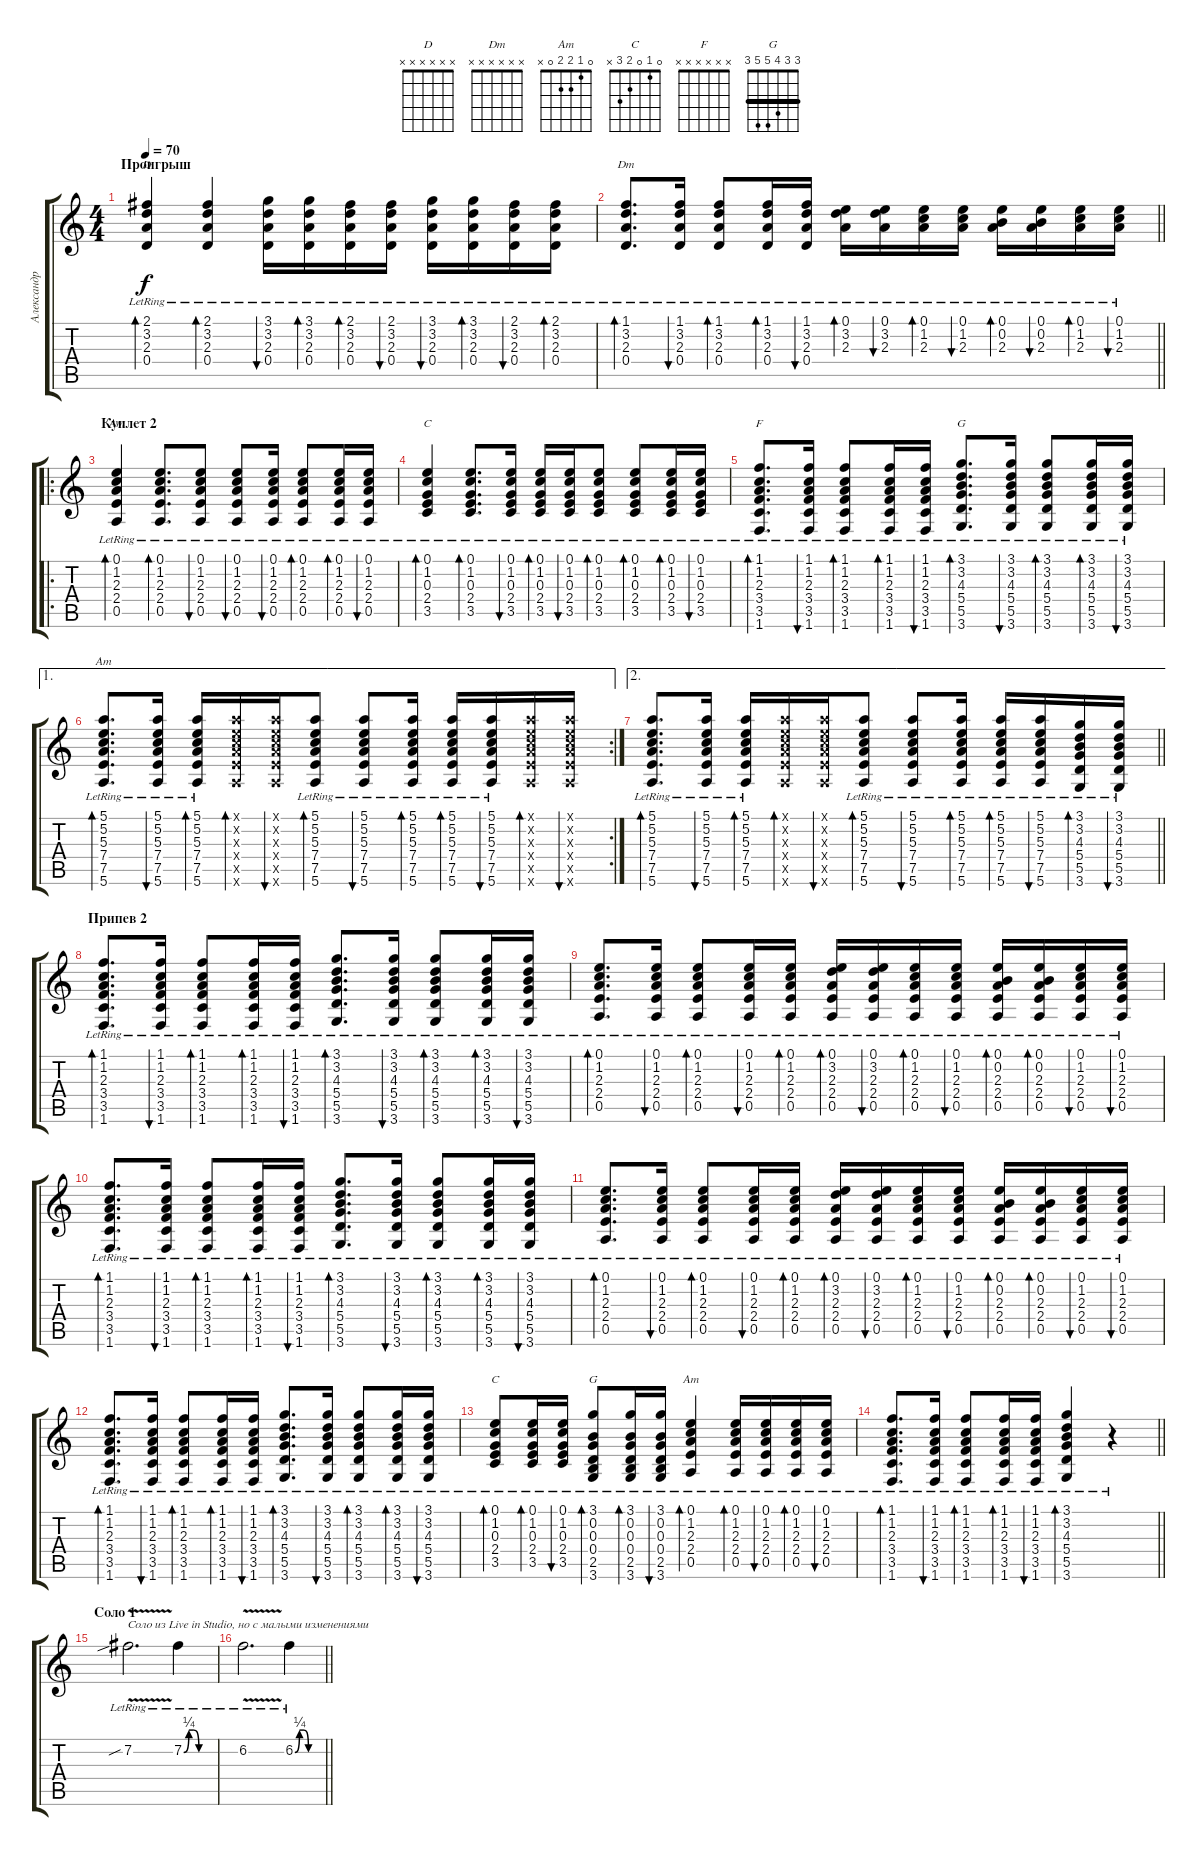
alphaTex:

\track ("Александр Цвиркун" "Александр ") {instrument acousticguitarsteel}
\staff {score tabs}
\tuning (E4 B3 G3 D3 A2 E2) {hide}
\chord ("D" x x x x x x)
\chord ("Dm" x x x x x x)
\chord ("Am" x x x x x x)
\chord ("C" x x x x x x)
\chord ("F" x x x x x x)
\chord ("G" x x x x x x)
\chord ("Am" 5 5 5 7 7 5) {firstfret 5 barre 5}
\chord ("C" 0 1 0 2 3 x)
\chord ("G" 3 3 4 5 5 3) {barre 3}
\chord ("Am" 0 1 2 2 0 x)
\ts (4 4)
\section ("" "Проигрыш")
\tempo 70
\clef g2
\ks c
(2.1{lr} 3.2{lr} 2.3{lr} 0.4{lr}).4{bd 30 ch "D" dy f} (2.1{lr} 3.2{lr} 2.3{lr} 0.4{lr}).4{bd 30} (3.1{lr} 3.2{lr} 2.3{lr} 0.4{lr}).16{bu 30} (3.1{lr} 3.2{lr} 2.3{lr} 0.4{lr}).16{bd 30} (2.1{lr} 3.2{lr} 2.3{lr} 0.4{lr}).16{bd 30} (2.1{lr} 3.2{lr} 2.3{lr} 0.4{lr}).16{bu 30} (3.1{lr} 3.2{lr} 2.3{lr} 0.4{lr}).16{bu 30} (3.1{lr} 3.2{lr} 2.3{lr} 0.4{lr}).16{bd 30} (2.1{lr} 3.2{lr} 2.3{lr} 0.4{lr}).16{bu 30} (2.1{lr} 3.2{lr} 2.3{lr} 0.4{lr}).16{bd 30} |
\barLineRight lightlight
(1.1{lr} 3.2{lr} 2.3{lr} 0.4{lr}).8{d bd 30 ch "Dm"} (1.1{lr} 3.2{lr} 2.3{lr} 0.4{lr}).16{bu 30} (1.1{lr} 3.2{lr} 2.3{lr} 0.4{lr}).8{bd 30} (1.1{lr} 3.2{lr} 2.3{lr} 0.4{lr}).16{bd 30} (1.1{lr} 3.2{lr} 2.3{lr} 0.4{lr}).16{bu 30} (0.1{lr} 3.2{lr} 2.3{lr}).16{bd 30} (0.1{lr} 3.2{lr} 2.3{lr}).16{bu 30} (0.1{lr} 1.2{lr} 2.3{lr}).16{bd 30} (0.1{lr} 1.2{lr} 2.3{lr}).16{bu 30} (0.1{lr} 0.2{lr} 2.3{lr}).16{bd 30} (0.1{lr} 0.2{lr} 2.3{lr}).16{bu 30} (0.1{lr} 1.2{lr} 2.3{lr}).16{bd 30} (0.1{lr} 1.2{lr} 2.3{lr}).16{bu 30} |
\ro
\section ("" "Куплет 2")
(0.1{lr} 1.2{lr} 2.3{lr} 2.4{lr} 0.5{lr}).4{bd 30 ch "Am"} (0.1{lr} 1.2{lr} 2.3{lr} 2.4{lr} 0.5{lr}).8{d bd 30} (0.1{lr} 1.2{lr} 2.3{lr} 2.4{lr} 0.5{lr}).8{bu 30} (0.1{lr} 1.2{lr} 2.3{lr} 2.4{lr} 0.5{lr}).8{bu 30} (0.1{lr} 1.2{lr} 2.3{lr} 2.4{lr} 0.5{lr}).16{bu 30} (0.1{lr} 1.2{lr} 2.3{lr} 2.4{lr} 0.5{lr}).8{bd 30} (0.1{lr} 1.2{lr} 2.3{lr} 2.4{lr} 0.5{lr}).16{bd 30} (0.1{lr} 1.2{lr} 2.3{lr} 2.4{lr} 0.5{lr}).16{bu 30} |
(0.1{lr} 1.2{lr} 0.3{lr} 2.4{lr} 3.5{lr}).4{bd 30 ch "C"} (0.1{lr} 1.2{lr} 0.3{lr} 2.4{lr} 3.5{lr}).8{d bd 30} (0.1{lr} 1.2{lr} 0.3{lr} 2.4{lr} 3.5{lr}).16{bu 30} (0.1{lr} 1.2{lr} 0.3{lr} 2.4{lr} 3.5{lr}).16{bd 30} (0.1{lr} 1.2{lr} 0.3{lr} 2.4{lr} 3.5{lr}).16{bu 30} (0.1{lr} 1.2{lr} 0.3{lr} 2.4{lr} 3.5{lr}).8{bd 30} (0.1{lr} 1.2{lr} 0.3{lr} 2.4{lr} 3.5{lr}).8{bd 30} (0.1{lr} 1.2{lr} 0.3{lr} 2.4{lr} 3.5{lr}).16{bd 30} (0.1{lr} 1.2{lr} 0.3{lr} 2.4{lr} 3.5{lr}).16{bu 30} |
(1.1{lr} 1.2{lr} 2.3{lr} 3.4{lr} 3.5{lr} 1.6{lr}).8{d bd 30 ch "F"} (1.1{lr} 1.2{lr} 2.3{lr} 3.4{lr} 3.5{lr} 1.6{lr}).16{bu 30} (1.1{lr} 1.2{lr} 2.3{lr} 3.4{lr} 3.5{lr} 1.6{lr}).8{bd 30} (1.1{lr} 1.2{lr} 2.3{lr} 3.4{lr} 3.5{lr} 1.6{lr}).16{bd 30} (1.1{lr} 1.2{lr} 2.3{lr} 3.4{lr} 3.5{lr} 1.6{lr}).16{bu 30} (3.1{lr} 3.2{lr} 4.3{lr} 5.4{lr} 5.5{lr} 3.6{lr}).8{d bd 30 ch "G"} (3.1{lr} 3.2{lr} 4.3{lr} 5.4{lr} 5.5{lr} 3.6{lr}).16{bu 30} (3.1{lr} 3.2{lr} 4.3{lr} 5.4{lr} 5.5{lr} 3.6{lr}).8{bd 30} (3.1{lr} 3.2{lr} 4.3{lr} 5.4{lr} 5.5{lr} 3.6{lr}).16{bd 30} (3.1{lr} 3.2{lr} 4.3{lr} 5.4{lr} 5.5{lr} 3.6{lr}).16{bu 30} |
\ae 1
\rc 2
(5.1{lr} 5.2{lr} 5.3{lr} 7.4{lr} 7.5{lr} 5.6{lr}).8{d bd 30 ch "Am"} (5.1{lr} 5.2{lr} 5.3{lr} 7.4{lr} 7.5{lr} 5.6{lr}).16{bu 30} (5.1{lr} 5.2{lr} 5.3{lr} 7.4{lr} 7.5{lr} 5.6{lr}).16{bd 30} (5.1{x} 5.2{x} 5.3{x} 7.4{x} 7.5{x} 5.6{x}).16{bd 30} (5.1{x} 5.2{x} 5.3{x} 7.4{x} 7.5{x} 5.6{x}).16{bu 30} (5.1{lr} 5.2{lr} 5.3{lr} 7.4{lr} 7.5{lr} 5.6{lr}).8{bd 30} (5.1{lr} 5.2{lr} 5.3{lr} 7.4{lr} 7.5{lr} 5.6{lr}).8{bu 30} (5.1{lr} 5.2{lr} 5.3{lr} 7.4{lr} 7.5{lr} 5.6{lr}).16{bd 30} (5.1{lr} 5.2{lr} 5.3{lr} 7.4{lr} 7.5{lr} 5.6{lr}).16{bd 30} (5.1{lr} 5.2{lr} 5.3{lr} 7.4{lr} 7.5{lr} 5.6{lr}).16{bu 30} (5.1{x} 5.2{x} 5.3{x} 7.4{x} 7.5{x} 5.6{x}).16{bd 30} (5.1{x} 5.2{x} 5.3{x} 7.4{x} 7.5{x} 5.6{x}).16{bu 30} |
\ae 2
\barLineRight lightlight
(5.1{lr} 5.2{lr} 5.3{lr} 7.4{lr} 7.5{lr} 5.6{lr}).8{d bd 30} (5.1{lr} 5.2{lr} 5.3{lr} 7.4{lr} 7.5{lr} 5.6{lr}).16{bu 30} (5.1{lr} 5.2{lr} 5.3{lr} 7.4{lr} 7.5{lr} 5.6{lr}).16{bd 30} (5.1{x} 5.2{x} 5.3{x} 7.4{x} 7.5{x} 5.6{x}).16{bd 30} (5.1{x} 5.2{x} 5.3{x} 7.4{x} 7.5{x} 5.6{x}).16{bu 30} (5.1{lr} 5.2{lr} 5.3{lr} 7.4{lr} 7.5{lr} 5.6{lr}).8{bd 30} (5.1{lr} 5.2{lr} 5.3{lr} 7.4{lr} 7.5{lr} 5.6{lr}).8{bu 30} (5.1{lr} 5.2{lr} 5.3{lr} 7.4{lr} 7.5{lr} 5.6{lr}).16{bd 30} (5.1{lr} 5.2{lr} 5.3{lr} 7.4{lr} 7.5{lr} 5.6{lr}).16{bd 30} (5.1{lr} 5.2{lr} 5.3{lr} 7.4{lr} 7.5{lr} 5.6{lr}).16{bu 30} (3.1{lr} 3.2{lr} 4.3{lr} 5.4{lr} 5.5{lr} 3.6{lr}).16{bd 30} (3.1{lr} 3.2{lr} 4.3{lr} 5.4{lr} 5.5{lr} 3.6{lr}).16{bu 30} |
\section ("" "Припев 2")
(1.1{lr} 1.2{lr} 2.3{lr} 3.4{lr} 3.5{lr} 1.6{lr}).8{d bd 30} (1.1{lr} 1.2{lr} 2.3{lr} 3.4{lr} 3.5{lr} 1.6{lr}).16{bu 30} (1.1{lr} 1.2{lr} 2.3{lr} 3.4{lr} 3.5{lr} 1.6{lr}).8{bd 30} (1.1{lr} 1.2{lr} 2.3{lr} 3.4{lr} 3.5{lr} 1.6{lr}).16{bd 30} (1.1{lr} 1.2{lr} 2.3{lr} 3.4{lr} 3.5{lr} 1.6{lr}).16{bu 30} (3.1{lr} 3.2{lr} 4.3{lr} 5.4{lr} 5.5{lr} 3.6{lr}).8{d bd 30} (3.1{lr} 3.2{lr} 4.3{lr} 5.4{lr} 5.5{lr} 3.6{lr}).16{bu 30} (3.1{lr} 3.2{lr} 4.3{lr} 5.4{lr} 5.5{lr} 3.6{lr}).8{bd 30} (3.1{lr} 3.2{lr} 4.3{lr} 5.4{lr} 5.5{lr} 3.6{lr}).16{bd 30} (3.1{lr} 3.2{lr} 4.3{lr} 5.4{lr} 5.5{lr} 3.6{lr}).16{bu 30} |
(0.1{lr} 1.2{lr} 2.3{lr} 2.4{lr} 0.5{lr}).8{d bd 30} (0.1{lr} 1.2{lr} 2.3{lr} 2.4{lr} 0.5{lr}).16{bu 30} (0.1{lr} 1.2{lr} 2.3{lr} 2.4{lr} 0.5{lr}).8{bd 30} (0.1{lr} 1.2{lr} 2.3{lr} 2.4{lr} 0.5{lr}).16{bu 30} (0.1{lr} 1.2{lr} 2.3{lr} 2.4{lr} 0.5{lr}).16{bd 30} (0.1{lr} 3.2{lr} 2.3{lr} 2.4{lr} 0.5{lr}).16{bd 30} (0.1{lr} 3.2{lr} 2.3{lr} 2.4{lr} 0.5{lr}).16{bu 30} (0.1{lr} 1.2{lr} 2.3{lr} 2.4{lr} 0.5{lr}).16{bd 30} (0.1{lr} 1.2{lr} 2.3{lr} 2.4{lr} 0.5{lr}).16{bu 30} (0.1{lr} 0.2{lr} 2.3{lr} 2.4{lr} 0.5{lr}).16{bd 30} (0.1{lr} 0.2{lr} 2.3{lr} 2.4{lr} 0.5{lr}).16{bd 30} (0.1{lr} 1.2{lr} 2.3{lr} 2.4{lr} 0.5{lr}).16{bu 30} (0.1{lr} 1.2{lr} 2.3{lr} 2.4{lr} 0.5{lr}).16{bu 30} |
(1.1{lr} 1.2{lr} 2.3{lr} 3.4{lr} 3.5{lr} 1.6{lr}).8{d bd 30} (1.1{lr} 1.2{lr} 2.3{lr} 3.4{lr} 3.5{lr} 1.6{lr}).16{bu 30} (1.1{lr} 1.2{lr} 2.3{lr} 3.4{lr} 3.5{lr} 1.6{lr}).8{bd 30} (1.1{lr} 1.2{lr} 2.3{lr} 3.4{lr} 3.5{lr} 1.6{lr}).16{bd 30} (1.1{lr} 1.2{lr} 2.3{lr} 3.4{lr} 3.5{lr} 1.6{lr}).16{bu 30} (3.1{lr} 3.2{lr} 4.3{lr} 5.4{lr} 5.5{lr} 3.6{lr}).8{d bd 30} (3.1{lr} 3.2{lr} 4.3{lr} 5.4{lr} 5.5{lr} 3.6{lr}).16{bu 30} (3.1{lr} 3.2{lr} 4.3{lr} 5.4{lr} 5.5{lr} 3.6{lr}).8{bd 30} (3.1{lr} 3.2{lr} 4.3{lr} 5.4{lr} 5.5{lr} 3.6{lr}).16{bd 30} (3.1{lr} 3.2{lr} 4.3{lr} 5.4{lr} 5.5{lr} 3.6{lr}).16{bu 30} |
(0.1{lr} 1.2{lr} 2.3{lr} 2.4{lr} 0.5{lr}).8{d bd 30} (0.1{lr} 1.2{lr} 2.3{lr} 2.4{lr} 0.5{lr}).16{bu 30} (0.1{lr} 1.2{lr} 2.3{lr} 2.4{lr} 0.5{lr}).8{bd 30} (0.1{lr} 1.2{lr} 2.3{lr} 2.4{lr} 0.5{lr}).16{bu 30} (0.1{lr} 1.2{lr} 2.3{lr} 2.4{lr} 0.5{lr}).16{bd 30} (0.1{lr} 3.2{lr} 2.3{lr} 2.4{lr} 0.5{lr}).16{bd 30} (0.1{lr} 3.2{lr} 2.3{lr} 2.4{lr} 0.5{lr}).16{bu 30} (0.1{lr} 1.2{lr} 2.3{lr} 2.4{lr} 0.5{lr}).16{bd 30} (0.1{lr} 1.2{lr} 2.3{lr} 2.4{lr} 0.5{lr}).16{bu 30} (0.1{lr} 0.2{lr} 2.3{lr} 2.4{lr} 0.5{lr}).16{bd 30} (0.1{lr} 0.2{lr} 2.3{lr} 2.4{lr} 0.5{lr}).16{bd 30} (0.1{lr} 1.2{lr} 2.3{lr} 2.4{lr} 0.5{lr}).16{bu 30} (0.1{lr} 1.2{lr} 2.3{lr} 2.4{lr} 0.5{lr}).16{bu 30} |
(1.1{lr} 1.2{lr} 2.3{lr} 3.4{lr} 3.5{lr} 1.6{lr}).8{d bd 30} (1.1{lr} 1.2{lr} 2.3{lr} 3.4{lr} 3.5{lr} 1.6{lr}).16{bu 30} (1.1{lr} 1.2{lr} 2.3{lr} 3.4{lr} 3.5{lr} 1.6{lr}).8{bd 30} (1.1{lr} 1.2{lr} 2.3{lr} 3.4{lr} 3.5{lr} 1.6{lr}).16{bd 30} (1.1{lr} 1.2{lr} 2.3{lr} 3.4{lr} 3.5{lr} 1.6{lr}).16{bu 30} (3.1{lr} 3.2{lr} 4.3{lr} 5.4{lr} 5.5{lr} 3.6{lr}).8{d bd 30} (3.1{lr} 3.2{lr} 4.3{lr} 5.4{lr} 5.5{lr} 3.6{lr}).16{bu 30} (3.1{lr} 3.2{lr} 4.3{lr} 5.4{lr} 5.5{lr} 3.6{lr}).8{bd 30} (3.1{lr} 3.2{lr} 4.3{lr} 5.4{lr} 5.5{lr} 3.6{lr}).16{bd 30} (3.1{lr} 3.2{lr} 4.3{lr} 5.4{lr} 5.5{lr} 3.6{lr}).16{bu 30} |
(0.1{lr} 1.2{lr} 0.3{lr} 2.4{lr} 3.5{lr}).8{bd 30 ch "C"} (0.1{lr} 1.2{lr} 0.3{lr} 2.4{lr} 3.5{lr}).16{bd 30} (0.1{lr} 1.2{lr} 0.3{lr} 2.4{lr} 3.5{lr}).16{bu 30} (3.1{lr} 0.2{lr} 0.3{lr} 0.4{lr} 2.5{lr} 3.6{lr}).8{bd 30 ch "G"} (3.1{lr} 0.2{lr} 0.3{lr} 0.4{lr} 2.5{lr} 3.6{lr}).16{bd 30} (3.1{lr} 0.2{lr} 0.3{lr} 0.4{lr} 2.5{lr} 3.6{lr}).16{bu 30} (0.1{lr} 1.2{lr} 2.3{lr} 2.4{lr} 0.5{lr}).4{bd 30 ch "Am"} (0.1{lr} 1.2{lr} 2.3{lr} 2.4{lr} 0.5{lr}).16{bd 30} (0.1{lr} 1.2{lr} 2.3{lr} 2.4{lr} 0.5{lr}).16{bu 30} (0.1{lr} 1.2{lr} 2.3{lr} 2.4{lr} 0.5{lr}).16{bd 30} (0.1{lr} 1.2{lr} 2.3{lr} 2.4{lr} 0.5{lr}).16{bu 30} |
\barLineRight lightlight
(1.1{lr} 1.2{lr} 2.3{lr} 3.4{lr} 3.5{lr} 1.6{lr}).8{d bd 30} (1.1{lr} 1.2{lr} 2.3{lr} 3.4{lr} 3.5{lr} 1.6{lr}).16{bu 30} (1.1{lr} 1.2{lr} 2.3{lr} 3.4{lr} 3.5{lr} 1.6{lr}).8{bd 30} (1.1{lr} 1.2{lr} 2.3{lr} 3.4{lr} 3.5{lr} 1.6{lr}).16{bd 30} (1.1{lr} 1.2{lr} 2.3{lr} 3.4{lr} 3.5{lr} 1.6{lr}).16{bu 30} (3.1{lr} 3.2{lr} 4.3{lr} 5.4{lr} 5.5{lr} 3.6{lr}).4{bd 30} r.4 |
\section ("" "Соло 1")
7.2{v sib lr}.2{d txt "Соло из Live in Studio, но с малыми изменениями"} 7.2{be (custom 0 0 10 1 20 1 30 0 60 0) lr}.4 |
\barLineRight lightlight
6.2{v lr}.2{d} 6.2{be (custom 0 0 10 1 20 1 30 0 60 0) lr}.4
